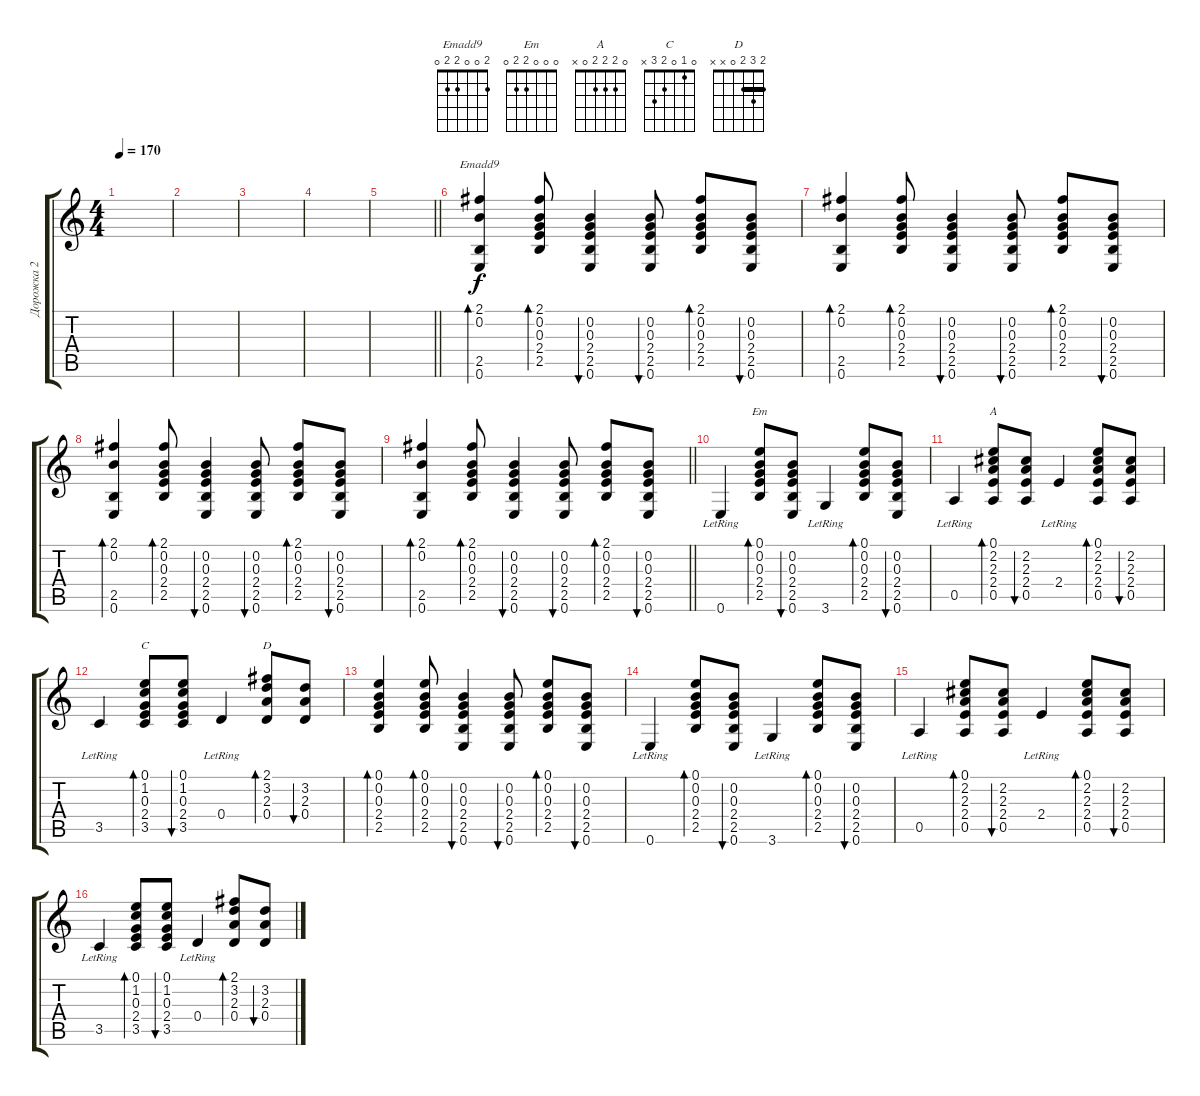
\track ("Дорожка 2" "Дорожка 2") {instrument acousticguitarsteel}
\staff {score tabs}
\tuning (E4 B3 G3 D3 A2 E2) {hide}
\chord ("Emadd9" 2 0 0 2 2 0)
\chord ("Em" 0 0 0 2 2 0)
\chord ("A" 0 2 2 2 0 x)
\chord ("C" 0 1 0 2 3 x)
\chord ("D" 2 3 2 0 x x) {barre 2}
\ts (4 4)
\tempo 170
\clef g2
\ks c
|
|
|
|
\barLineRight lightlight
|
(2.1 0.2 2.5 0.6).4{bd 60 ch "Emadd9"} (2.1 0.2 0.3 2.4 2.5).8{bd 60} (0.2 0.3 2.4 2.5 0.6).4{bu 60} (0.2 0.3 2.4 2.5 0.6).8{bu 60} (2.1 0.2 0.3 2.4 2.5).8{bd 60} (0.2 0.3 2.4 2.5 0.6).8{bu 60} |
(2.1 0.2 2.5 0.6).4{bd 60} (2.1 0.2 0.3 2.4 2.5).8{bd 60} (0.2 0.3 2.4 2.5 0.6).4{bu 60} (0.2 0.3 2.4 2.5 0.6).8{bu 60} (2.1 0.2 0.3 2.4 2.5).8{bd 60} (0.2 0.3 2.4 2.5 0.6).8{bu 60} |
(2.1 0.2 2.5 0.6).4{bd 60} (2.1 0.2 0.3 2.4 2.5).8{bd 60} (0.2 0.3 2.4 2.5 0.6).4{bu 60} (0.2 0.3 2.4 2.5 0.6).8{bu 60} (2.1 0.2 0.3 2.4 2.5).8{bd 60} (0.2 0.3 2.4 2.5 0.6).8{bu 60} |
\barLineRight lightlight
(2.1 0.2 2.5 0.6).4{bd 60} (2.1 0.2 0.3 2.4 2.5).8{bd 60} (0.2 0.3 2.4 2.5 0.6).4{bu 60} (0.2 0.3 2.4 2.5 0.6).8{bu 60} (2.1 0.2 0.3 2.4 2.5).8{bd 60} (0.2 0.3 2.4 2.5 0.6).8{bu 60} |
0.6{lr}.4 (0.1 0.2 0.3 2.4 2.5).8{bd 60 ch "Em"} (0.2 0.3 2.4 2.5 0.6).8{bu 60} 3.6{lr}.4 (0.1 0.2 0.3 2.4 2.5).8{bd 60} (0.2 0.3 2.4 2.5 0.6).8{bu 60} |
0.5{lr}.4 (0.1 2.2 2.3 2.4 0.5).8{bd 60 ch "A"} (2.2 2.3 2.4 0.5).8{bu 60} 2.4{lr}.4 (0.1 2.2 2.3 2.4 0.5).8{bd 60} (2.2 2.3 2.4 0.5).8{bu 60} |
3.5{lr}.4 (0.1 1.2 0.3 2.4 3.5).8{bd 60 ch "C"} (0.1 1.2 0.3 2.4 3.5).8{bu 60} 0.4{lr}.4 (2.1 3.2 2.3 0.4).8{bd 60 ch "D"} (3.2 2.3 0.4).8{bu 60} |
(0.1 0.2 0.3 2.4 2.5).4{bd 60} (0.1 0.2 0.3 2.4 2.5).8{bd 60} (0.2 0.3 2.4 2.5 0.6).4{bu 60} (0.2 0.3 2.4 2.5 0.6).8{bu 60} (0.1 0.2 0.3 2.4 2.5).8{bd 60} (0.2 0.3 2.4 2.5 0.6).8{bu 60} |
0.6{lr}.4 (0.1 0.2 0.3 2.4 2.5).8{bd 60} (0.2 0.3 2.4 2.5 0.6).8{bu 60} 3.6{lr}.4 (0.1 0.2 0.3 2.4 2.5).8{bd 60} (0.2 0.3 2.4 2.5 0.6).8{bu 60} |
0.5{lr}.4 (0.1 2.2 2.3 2.4 0.5).8{bd 60} (2.2 2.3 2.4 0.5).8{bu 60} 2.4{lr}.4 (0.1 2.2 2.3 2.4 0.5).8{bd 60} (2.2 2.3 2.4 0.5).8{bu 60} |
3.5{lr}.4 (0.1 1.2 0.3 2.4 3.5).8{bd 60} (0.1 1.2 0.3 2.4 3.5).8{bu 60} 0.4{lr}.4 (2.1 3.2 2.3 0.4).8{bd 60} (3.2 2.3 0.4).8{bu 60}
